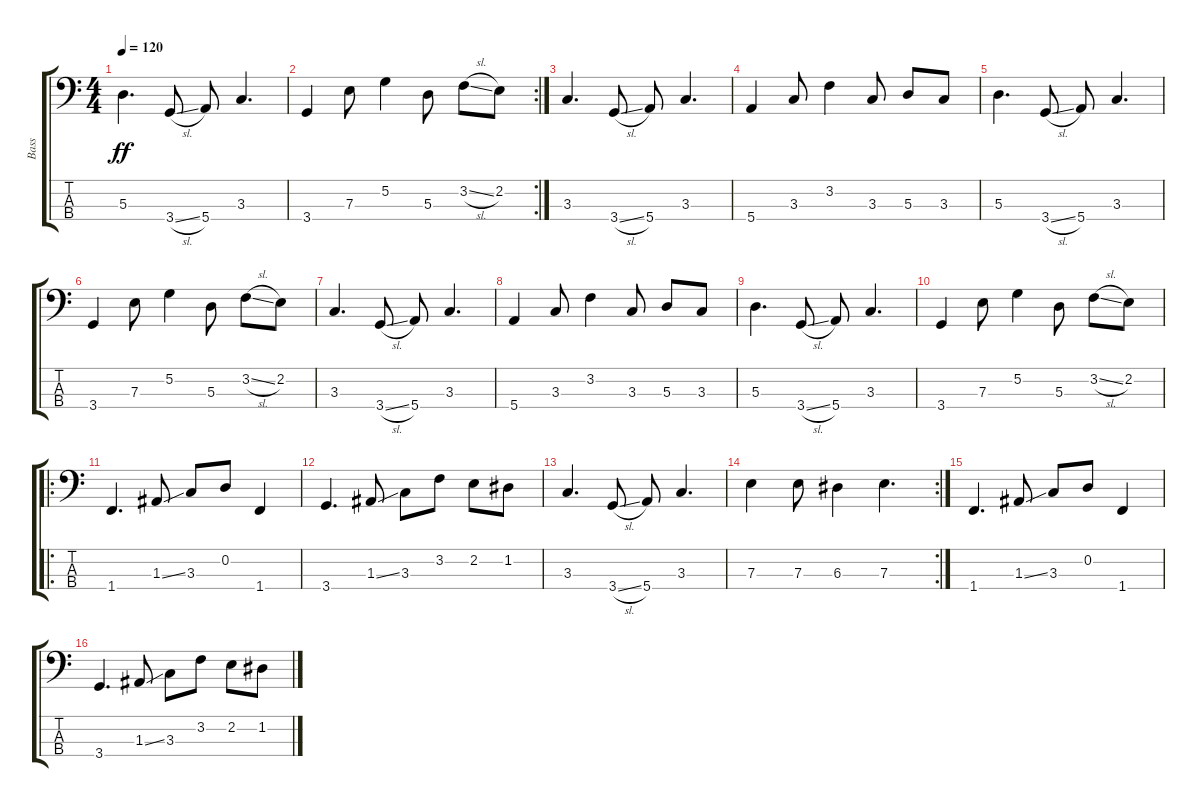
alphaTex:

\track ("Bass" "Bass") {instrument electricbassfinger}
\staff {score tabs}
\tuning (G2 D2 A1 E1) {hide}
\ts (4 4)
\tempo 120
\clef f4
\ks c
5.3.4{d dy ff} 3.4{sl}.8 5.4.8 3.3.4{d} |
\rc 2
3.4.4 7.3.8 5.2.4 5.3.8 3.2{sl}.8 2.2.8 |
3.3.4{d} 3.4{sl}.8 5.4.8 3.3.4{d} |
5.4.4 3.3.8 3.2.4 3.3.8 5.3.8 3.3.8 |
5.3.4{d} 3.4{sl}.8 5.4.8 3.3.4{d} |
3.4.4 7.3.8 5.2.4 5.3.8 3.2{sl}.8 2.2.8 |
3.3.4{d} 3.4{sl}.8 5.4.8 3.3.4{d} |
5.4.4 3.3.8 3.2.4 3.3.8 5.3.8 3.3.8 |
5.3.4{d} 3.4{sl}.8 5.4.8 3.3.4{d} |
3.4.4 7.3.8 5.2.4 5.3.8 3.2{sl}.8 2.2.8 |
\ro
1.4.4{d} 1.3{ss}.8 3.3.8 0.2.8 1.4.4 |
3.4.4{d} 1.3{ss}.8 3.3.8 3.2.8 2.2.8 1.2.8 |
3.3.4{d} 3.4{sl}.8 5.4.8 3.3.4{d} |
\rc 2
7.3.4 7.3.8 6.3.4 7.3.4{d} |
1.4.4{d} 1.3{ss}.8 3.3.8 0.2.8 1.4.4 |
3.4.4{d} 1.3{ss}.8 3.3.8 3.2.8 2.2.8 1.2.8
